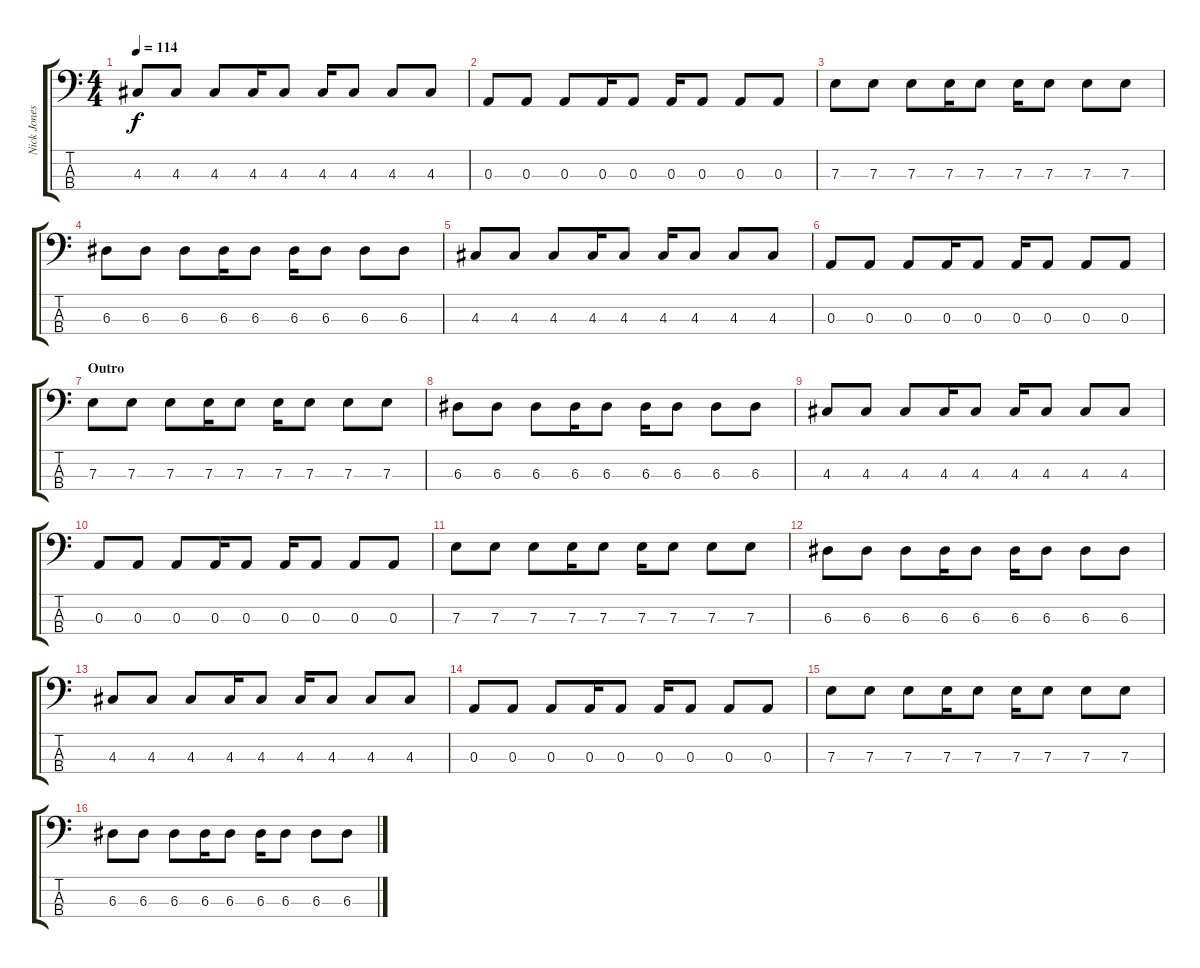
\track ("Nick Jones" "Nick Jones") {instrument electricbassfinger}
\staff {score tabs}
\tuning (G2 D2 A1 E1) {hide}
\ts (4 4)
\tempo 114
\clef f4
\ks c
4.3.8{dy f} 4.3.8 4.3.8 4.3.16 4.3.8 4.3.16 4.3.8 4.3.8 4.3.8 |
0.3.8 0.3.8 0.3.8 0.3.16 0.3.8 0.3.16 0.3.8 0.3.8 0.3.8 |
7.3.8 7.3.8 7.3.8 7.3.16 7.3.8 7.3.16 7.3.8 7.3.8 7.3.8 |
6.3.8 6.3.8 6.3.8 6.3.16 6.3.8 6.3.16 6.3.8 6.3.8 6.3.8 |
4.3.8 4.3.8 4.3.8 4.3.16 4.3.8 4.3.16 4.3.8 4.3.8 4.3.8 |
0.3.8 0.3.8 0.3.8 0.3.16 0.3.8 0.3.16 0.3.8 0.3.8 0.3.8 |
\section ("" "Outro")
7.3.8 7.3.8 7.3.8 7.3.16 7.3.8 7.3.16 7.3.8 7.3.8 7.3.8 |
6.3.8 6.3.8 6.3.8 6.3.16 6.3.8 6.3.16 6.3.8 6.3.8 6.3.8 |
4.3.8 4.3.8 4.3.8 4.3.16 4.3.8 4.3.16 4.3.8 4.3.8 4.3.8 |
0.3.8 0.3.8 0.3.8 0.3.16 0.3.8 0.3.16 0.3.8 0.3.8 0.3.8 |
7.3.8 7.3.8 7.3.8 7.3.16 7.3.8 7.3.16 7.3.8 7.3.8 7.3.8 |
6.3.8 6.3.8 6.3.8 6.3.16 6.3.8 6.3.16 6.3.8 6.3.8 6.3.8 |
4.3.8 4.3.8 4.3.8 4.3.16 4.3.8 4.3.16 4.3.8 4.3.8 4.3.8 |
0.3.8 0.3.8 0.3.8 0.3.16 0.3.8 0.3.16 0.3.8 0.3.8 0.3.8 |
7.3.8 7.3.8 7.3.8 7.3.16 7.3.8 7.3.16 7.3.8 7.3.8 7.3.8 |
6.3.8 6.3.8 6.3.8 6.3.16 6.3.8 6.3.16 6.3.8 6.3.8 6.3.8
